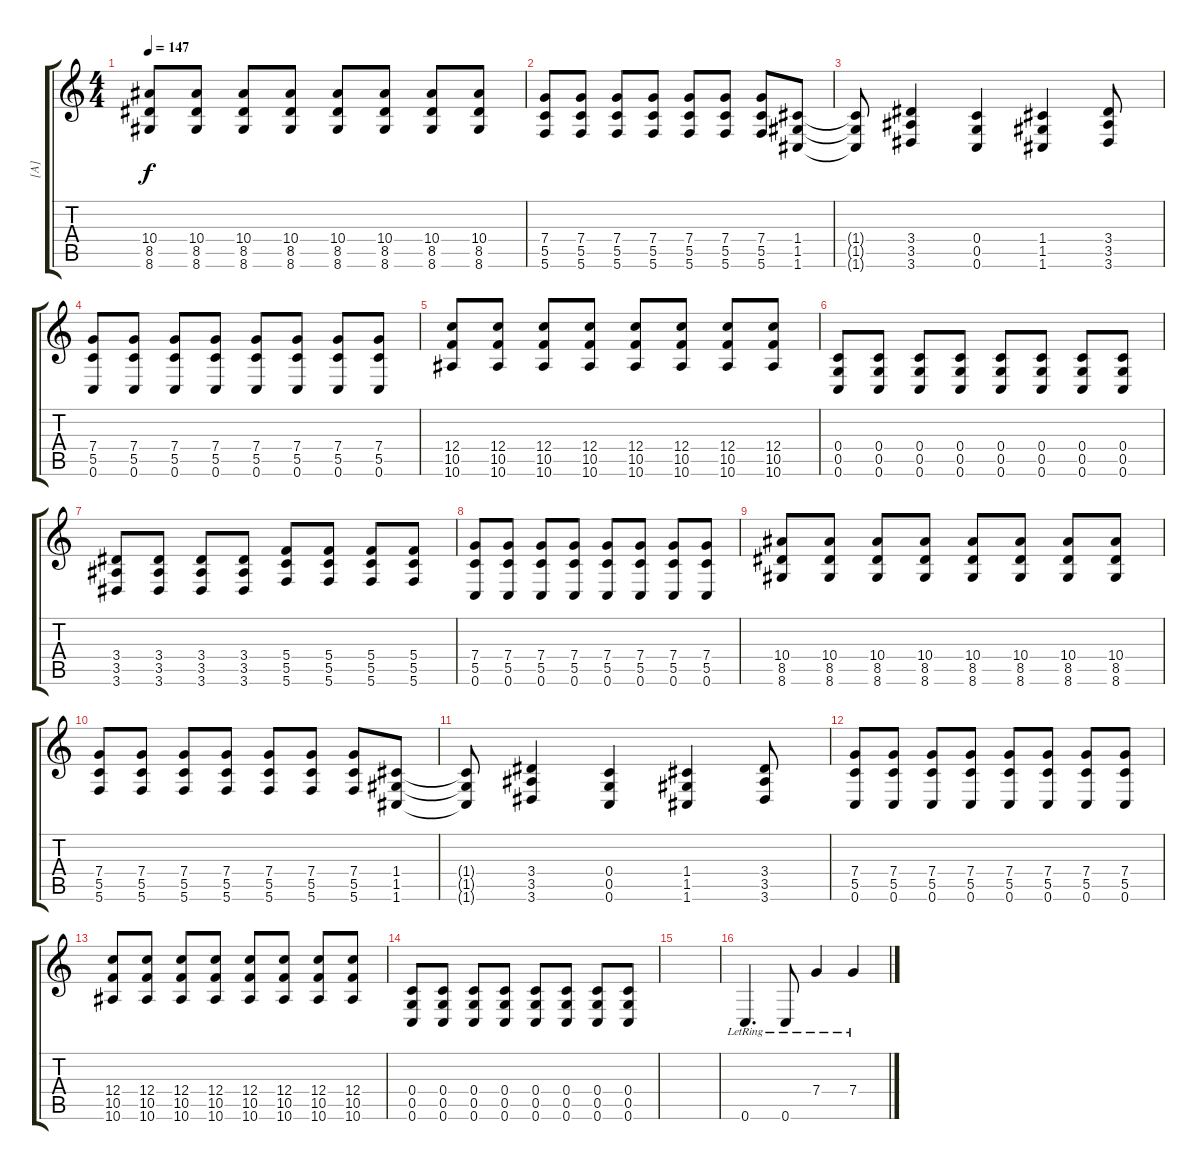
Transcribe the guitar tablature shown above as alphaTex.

\track ("[A]" "[A]") {instrument overdrivenguitar}
\staff {score tabs}
\tuning (D4 A3 F3 C3 G2 C2) {hide}
\ts (4 4)
\tempo 147
\clef g2
\ks c
(10.4 8.5 8.6).8{dy f} (10.4 8.5 8.6).8 (10.4 8.5 8.6).8 (10.4 8.5 8.6).8 (10.4 8.5 8.6).8 (10.4 8.5 8.6).8 (10.4 8.5 8.6).8 (10.4 8.5 8.6).8 |
(7.4 5.5 5.6).8 (7.4 5.5 5.6).8 (7.4 5.5 5.6).8 (7.4 5.5 5.6).8 (7.4 5.5 5.6).8 (7.4 5.5 5.6).8 (7.4 5.5 5.6).8 (1.4 1.5 1.6).8 |
(1.4{t} 1.5{t} 1.6{t}).8 (3.4 3.5 3.6).4 (0.4 0.5 0.6).4 (1.4 1.5 1.6).4 (3.4 3.5 3.6).8 |
(7.4 5.5 0.6).8 (7.4 5.5 0.6).8 (7.4 5.5 0.6).8 (7.4 5.5 0.6).8 (7.4 5.5 0.6).8 (7.4 5.5 0.6).8 (7.4 5.5 0.6).8 (7.4 5.5 0.6).8 |
(12.4 10.5 10.6).8 (12.4 10.5 10.6).8 (12.4 10.5 10.6).8 (12.4 10.5 10.6).8 (12.4 10.5 10.6).8 (12.4 10.5 10.6).8 (12.4 10.5 10.6).8 (12.4 10.5 10.6).8 |
(0.4 0.5 0.6).8 (0.4 0.5 0.6).8 (0.4 0.5 0.6).8 (0.4 0.5 0.6).8 (0.4 0.5 0.6).8 (0.4 0.5 0.6).8 (0.4 0.5 0.6).8 (0.4 0.5 0.6).8 |
(3.4 3.5 3.6).8 (3.4 3.5 3.6).8 (3.4 3.5 3.6).8 (3.4 3.5 3.6).8 (5.4 5.5 5.6).8 (5.4 5.5 5.6).8 (5.4 5.5 5.6).8 (5.4 5.5 5.6).8 |
(7.4 5.5 0.6).8 (7.4 5.5 0.6).8 (7.4 5.5 0.6).8 (7.4 5.5 0.6).8 (7.4 5.5 0.6).8 (7.4 5.5 0.6).8 (7.4 5.5 0.6).8 (7.4 5.5 0.6).8 |
(10.4 8.5 8.6).8 (10.4 8.5 8.6).8 (10.4 8.5 8.6).8 (10.4 8.5 8.6).8 (10.4 8.5 8.6).8 (10.4 8.5 8.6).8 (10.4 8.5 8.6).8 (10.4 8.5 8.6).8 |
(7.4 5.5 5.6).8 (7.4 5.5 5.6).8 (7.4 5.5 5.6).8 (7.4 5.5 5.6).8 (7.4 5.5 5.6).8 (7.4 5.5 5.6).8 (7.4 5.5 5.6).8 (1.4 1.5 1.6).8 |
(1.4{t} 1.5{t} 1.6{t}).8 (3.4 3.5 3.6).4 (0.4 0.5 0.6).4 (1.4 1.5 1.6).4 (3.4 3.5 3.6).8 |
(7.4 5.5 0.6).8 (7.4 5.5 0.6).8 (7.4 5.5 0.6).8 (7.4 5.5 0.6).8 (7.4 5.5 0.6).8 (7.4 5.5 0.6).8 (7.4 5.5 0.6).8 (7.4 5.5 0.6).8 |
(12.4 10.5 10.6).8 (12.4 10.5 10.6).8 (12.4 10.5 10.6).8 (12.4 10.5 10.6).8 (12.4 10.5 10.6).8 (12.4 10.5 10.6).8 (12.4 10.5 10.6).8 (12.4 10.5 10.6).8 |
(0.4 0.5 0.6).8 (0.4 0.5 0.6).8 (0.4 0.5 0.6).8 (0.4 0.5 0.6).8 (0.4 0.5 0.6).8 (0.4 0.5 0.6).8 (0.4 0.5 0.6).8 (0.4 0.5 0.6).8 |
|
0.6{lr}.4{d instrument electricguitarclean} 0.6{lr}.8 7.4{lr}.4 7.4{lr}.4
